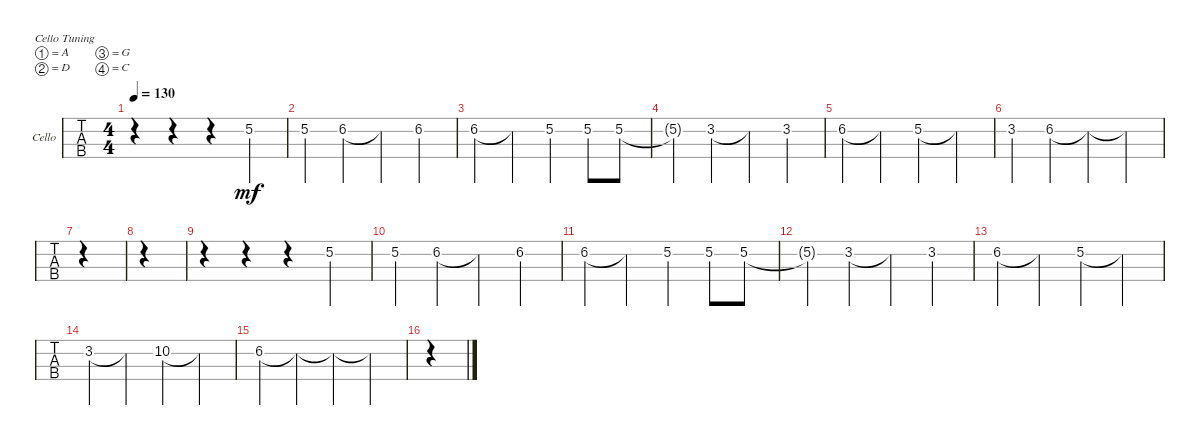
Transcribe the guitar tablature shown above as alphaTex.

\defaultSystemsLayout 4
\bracketExtendMode groupsimilarinstruments
\firstSystemTrackNameOrientation horizontal
\otherSystemsTrackNameOrientation horizontal
\track ("Vox" "Cello") {mute instrument cello}
\staff {tabs}
\tuning (A3 D3 G2 C2)
\ts (4 4)
\tempo 130
\clef f4
\ks c
r.4{dy mf instrument cello} r.4 r.4 5.2.4 |
5.2.4 6.2.4 6.2{t}.4 6.2.4 |
6.2.4 6.2{t}.4 5.2.4 5.2.8 5.2.8 |
5.2{t}.4 3.2.4 3.2{t}.4 3.2.4 |
6.2.4 6.2{t}.4 5.2.4 5.2{t}.4 |
3.2.4 6.2.4 6.2{t}.4 6.2{t}.4 |
|
r.4 |
r.4 r.4 r.4 5.2.4 |
5.2.4 6.2.4 6.2{t}.4 6.2.4 |
6.2.4 6.2{t}.4 5.2.4 5.2.8 5.2.8 |
5.2{t}.4 3.2.4 3.2{t}.4 3.2.4 |
6.2.4 6.2{t}.4 5.2.4 5.2{t}.4 |
3.2.4 3.2{t}.4 10.2.4 10.2{t}.4 |
6.2.4 6.2{t}.4 6.2{t}.4 6.2{t}.4 |
r.4
